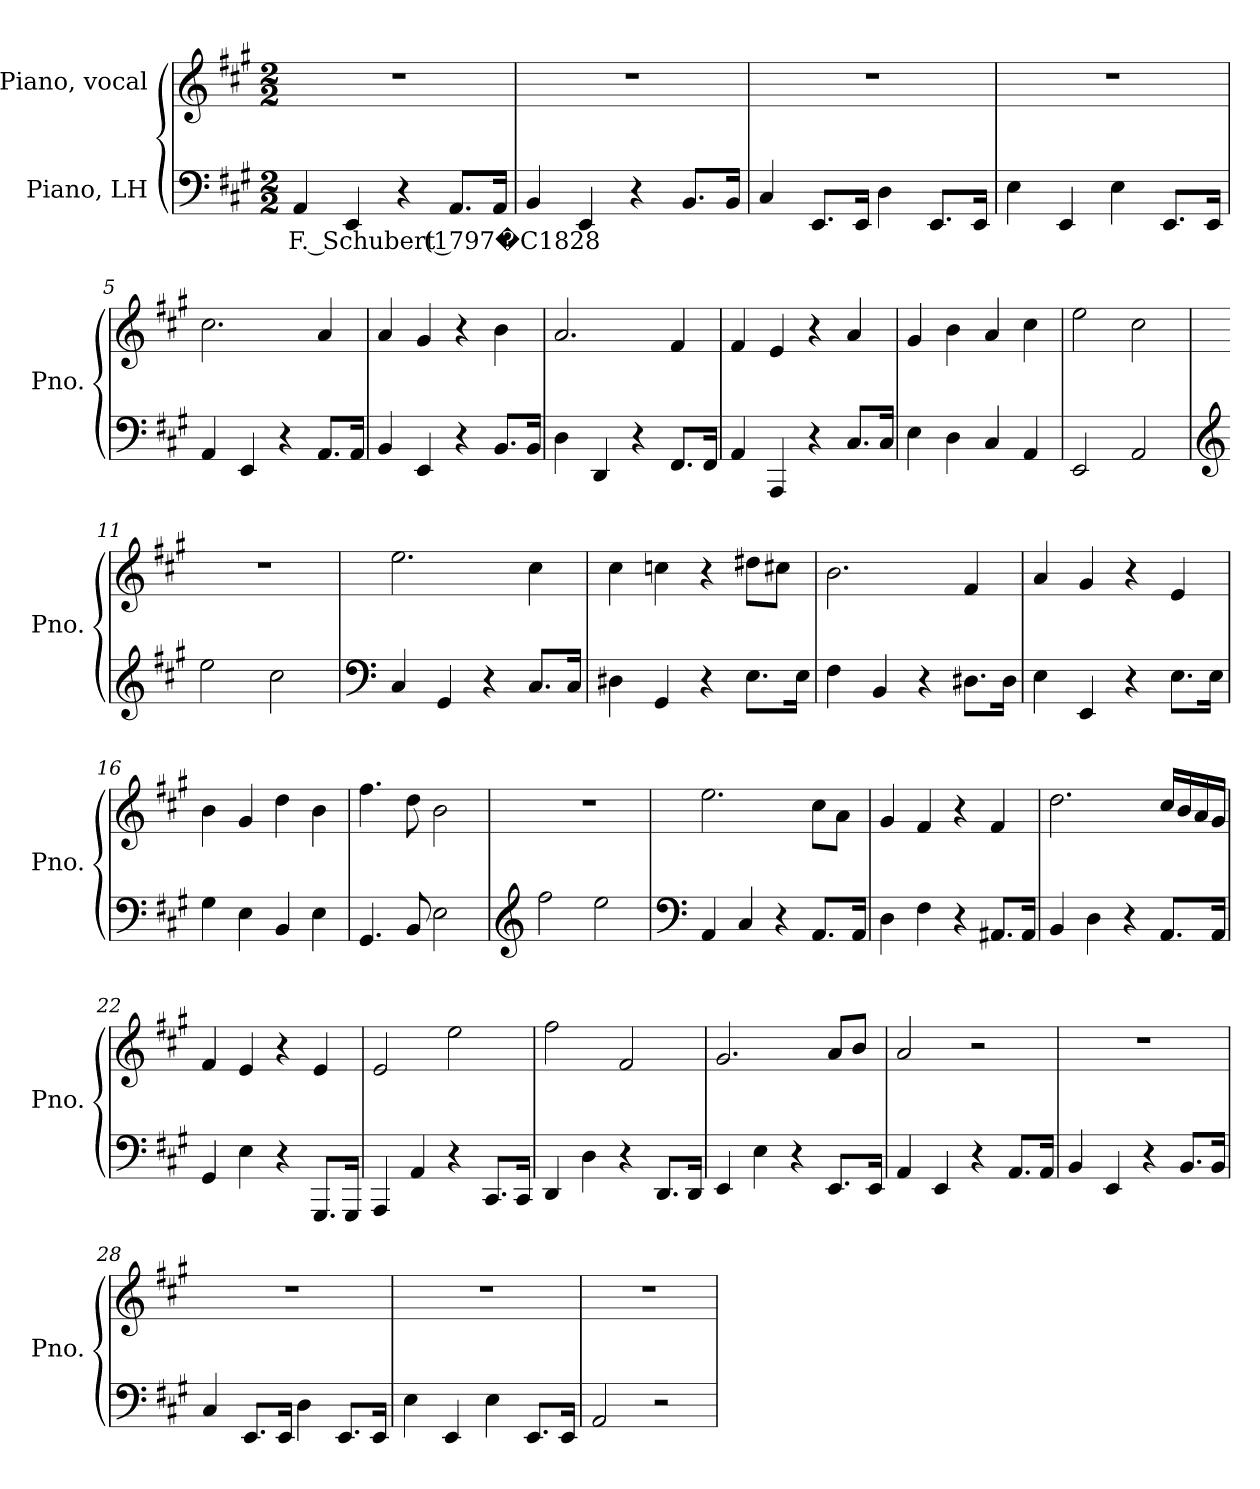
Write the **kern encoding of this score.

**kern	**text	**kern
*part2	*part2	*part1
*staff2	*staff2	*staff1
*I"Piano, LH	*	*I"Piano, vocal
*I'Pno.	*	*I'Pno.
*clefF4	*	*clefG2
*k[f#c#g#]	*	*k[f#c#g#]
*M2/2	*	*M2/2
*MM100	*	*MM100
=1	=1	=1
!	!LO:LY:b	!
4AA/	F. Schubert (1797�C1828	1r
4EE/	.	.
4r	.	.
8.AA/L	.	.
16AA/Jk	.	.
=2	=2	=2
4BB/	.	1r
4EE/	.	.
4r	.	.
8.BB/L	.	.
16BB/Jk	.	.
=3	=3	=3
4C#/	.	1r
8.EE/L	.	.
16EE/Jk	.	.
4D\	.	.
8.EE/L	.	.
16EE/Jk	.	.
!!LO:LB:g=z
=4	=4	=4
4E\	.	1r
4EE/	.	.
4E\	.	.
8.EE/L	.	.
16EE/Jk	.	.
=5	=5	=5
4AA/	.	2.cc#\
4EE/	.	.
4r	.	.
8.AA/L	.	4a/
16AA/Jk	.	.
=6	=6	=6
4BB/	.	4a/
4EE/	.	4g#/
4r	.	4r
8.BB/L	.	4b\
16BB/Jk	.	.
=7	=7	=7
4D\	.	2.a/
4DD/	.	.
4r	.	.
8.FF#/L	.	4f#/
16FF#/Jk	.	.
=8	=8	=8
4AA/	.	4f#/
4AAA/	.	4e/
4r	.	4r
8.C#/L	.	4a/
16C#/Jk	.	.
=9	=9	=9
4E\	.	4g#/
4D\	.	4b\
4C#/	.	4a/
4AA/	.	4cc#\
=10	=10	=10
2EE/	.	2ee\
2AA/	.	2cc#\
!!LO:LB:g=z
=11	=11	=11
*clefG2	*	*
2ee\	.	1r
2cc#\	.	.
=12	=12	=12
*clefF4	*	*
4C#/	.	2.ee\
4GG#/	.	.
4r	.	.
8.C#/L	.	4cc#\
16C#/Jk	.	.
=13	=13	=13
4D#X\	.	4cc#\
4GG#/	.	4ccn\
4r	.	4r
8.E\L	.	8dd#X\L
.	.	8cc#X\J
16E\Jk	.	.
=14	=14	=14
4F#\	.	2.b\
4BB/	.	.
4r	.	.
8.D#X\L	.	4f#/
16D#\Jk	.	.
=15	=15	=15
4E\	.	4a/
4EE/	.	4g#/
4r	.	4r
8.E\L	.	4e/
16E\Jk	.	.
=16	=16	=16
4G#\	.	4b\
4E\	.	4g#/
4BB/	.	4dd\
4E\	.	4b\
=17	=17	=17
4.GG#/	.	4.ff#\
8BB/	.	8dd\
2E\	.	2b\
!!LO:LB:g=z
=18	=18	=18
*clefG2	*	*
2ff#\	.	1r
2ee\	.	.
=19	=19	=19
*clefF4	*	*
4AA/	.	2.ee\
4C#/	.	.
4r	.	.
8.AA/L	.	8cc#\L
.	.	8a\J
16AA/Jk	.	.
=20	=20	=20
4D\	.	4g#/
4F#\	.	4f#/
4r	.	4r
8.AA#X/L	.	4f#/
16AA#/Jk	.	.
=21	=21	=21
4BB/	.	2.dd\
4D\	.	.
4r	.	.
8.AA/L	.	16cc#/LL
.	.	16b/
.	.	16a/
16AA/Jk	.	16g#/JJ
=22	=22	=22
4GG#/	.	4f#/
4E\	.	4e/
4r	.	4r
8.GGG#/L	.	4e/
16GGG#/Jk	.	.
=23	=23	=23
4AAA/	.	2e/
4AA/	.	.
4r	.	2ee\
8.CC#/L	.	.
16CC#/Jk	.	.
!!LO:LB:g=z
=24	=24	=24
4DD/	.	2ff#\
4D\	.	.
4r	.	2f#/
8.DD/L	.	.
16DD/Jk	.	.
=25	=25	=25
4EE/	.	2.g#/
4E\	.	.
4r	.	.
8.EE/L	.	8a/L
.	.	8b/J
16EE/Jk	.	.
=26	=26	=26
4AA/	.	2a/
4EE/	.	.
4r	.	2r
8.AA/L	.	.
16AA/Jk	.	.
=27	=27	=27
4BB/	.	1r
4EE/	.	.
4r	.	.
8.BB/L	.	.
16BB/Jk	.	.
=28	=28	=28
4C#/	.	1r
8.EE/L	.	.
16EE/Jk	.	.
4D\	.	.
8.EE/L	.	.
16EE/Jk	.	.
=29	=29	=29
4E\	.	1r
4EE/	.	.
4E\	.	.
8.EE/L	.	.
16EE/Jk	.	.
!!LO:LB:g=z
=30	=30	=30
2AA/	.	1r
2r	.	.
=	=	=
*-	*-	*-
